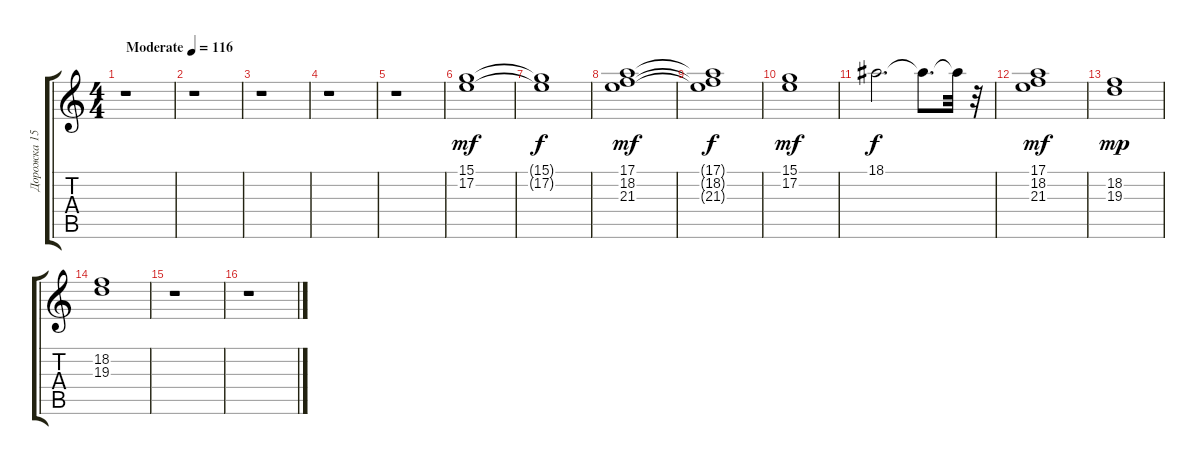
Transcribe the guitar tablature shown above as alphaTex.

\track ("Дорожка 15" "Дорожка 15") {instrument rockorgan}
\staff {score tabs}
\tuning (E4 B3 G3 D3 A2 E2) {hide}
\ts (4 4)
\tempo (116 "Moderate")
\clef g2
\ks c
r.1{dy mf instrument rockorgan} |
r.1 |
r.1 |
r.1 |
r.1 |
(15.1 17.2).1{balance 16} |
(15.1{t} 17.2{t}).1{dy f} |
(17.1 18.2 21.3).1{dy mf balance 16} |
(17.1{t} 18.2{t} 21.3{t}).1{dy f} |
(15.1 17.2).1{dy mf balance 16} |
18.1.2{d dy f balance 16} 18.1{t}.8{d} 18.1{t}.32 r.32 |
(17.1 18.2 21.3).1{dy mf balance 16} |
(18.2 19.3).1{dy mp balance 16} |
(18.2 19.3).1{balance 16} |
r.1 |
r.1
